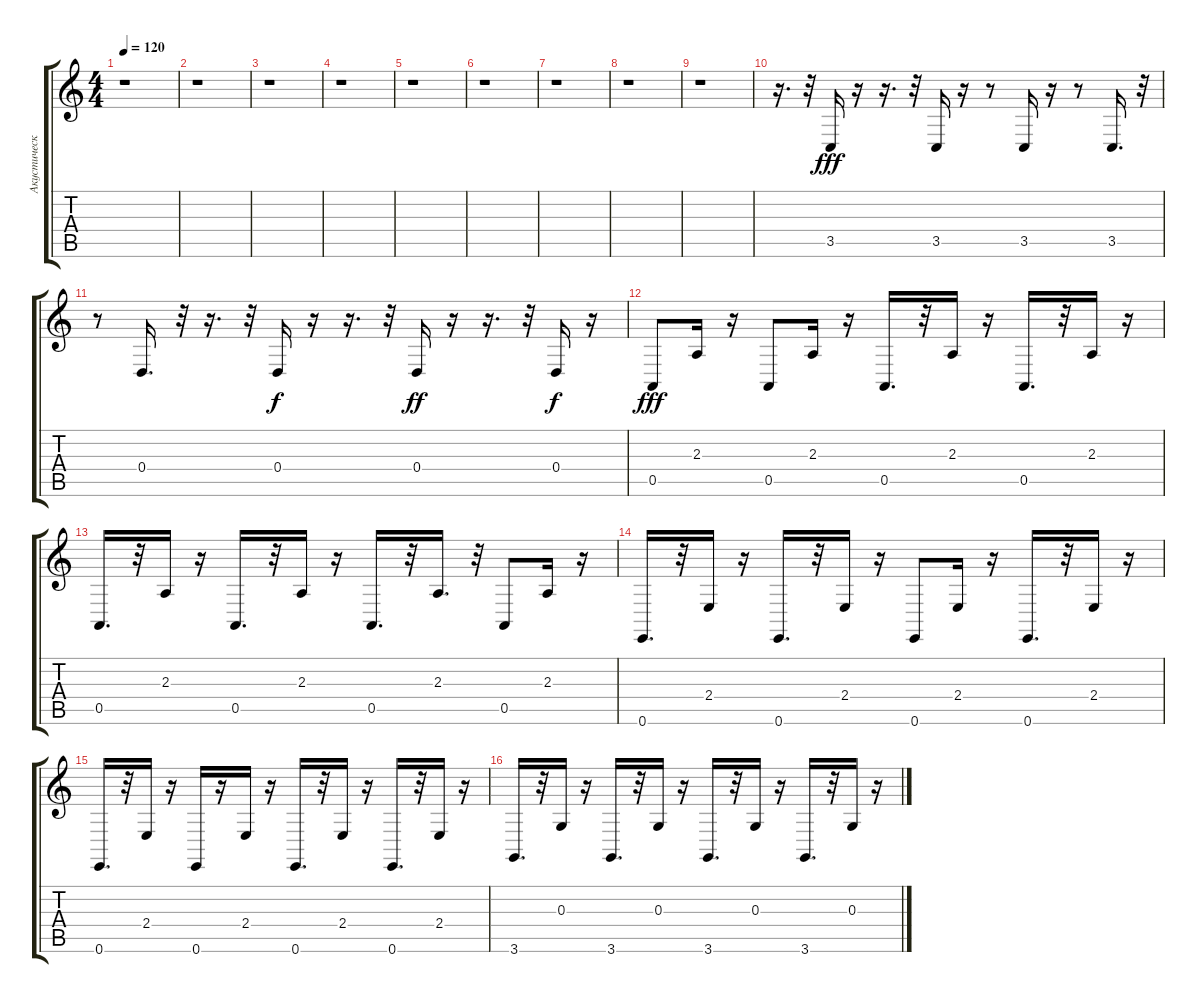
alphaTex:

\track ("Акустический Гранд Роял" "Акустическ") {instrument acousticgrandpiano}
\staff {score tabs}
\tuning (E4 B3 G3 D3 A2 E2) {hide}
\ts (4 4)
\tempo 120
\clef g2
\ks c
r.1{dy fff} |
r.1 |
r.1 |
r.1 |
r.1 |
r.1 |
r.1 |
r.1 |
r.1 |
r.16{d instrument fretlessbass} r.32 3.5.16 r.16 r.16{d} r.32 3.5.16 r.16 r.8 3.5.16 r.16 r.8 3.5.16{d} r.32 |
r.8 0.4.16{d} r.32 r.16{d} r.32 0.4.16{dy f} r.16 r.16{d} r.32 0.4.16{dy ff} r.16 r.16{d} r.32 0.4.16{dy f} r.16 |
0.5.8{dy fff} 2.3.16 r.16 0.5.8 2.3.16 r.16 0.5.16{d} r.32 2.3.16 r.16 0.5.16{d} r.32 2.3.16 r.16 |
0.5.16{d} r.32 2.3.16 r.16 0.5.16{d} r.32 2.3.16 r.16 0.5.16{d} r.32 2.3.16{d} r.32 0.5.8 2.3.16 r.16 |
0.6.16{d} r.32 2.4.16 r.16 0.6.16{d} r.32 2.4.16 r.16 0.6.8 2.4.16 r.16 0.6.16{d} r.32 2.4.16 r.16 |
0.6.16{d} r.32 2.4.16 r.16 0.6.16 r.16 2.4.16 r.16 0.6.16{d} r.32 2.4.16 r.16 0.6.16{d} r.32 2.4.16 r.16 |
3.6.16{d} r.32 0.3.16 r.16 3.6.16{d} r.32 0.3.16 r.16 3.6.16{d} r.32 0.3.16 r.16 3.6.16{d} r.32 0.3.16 r.16
